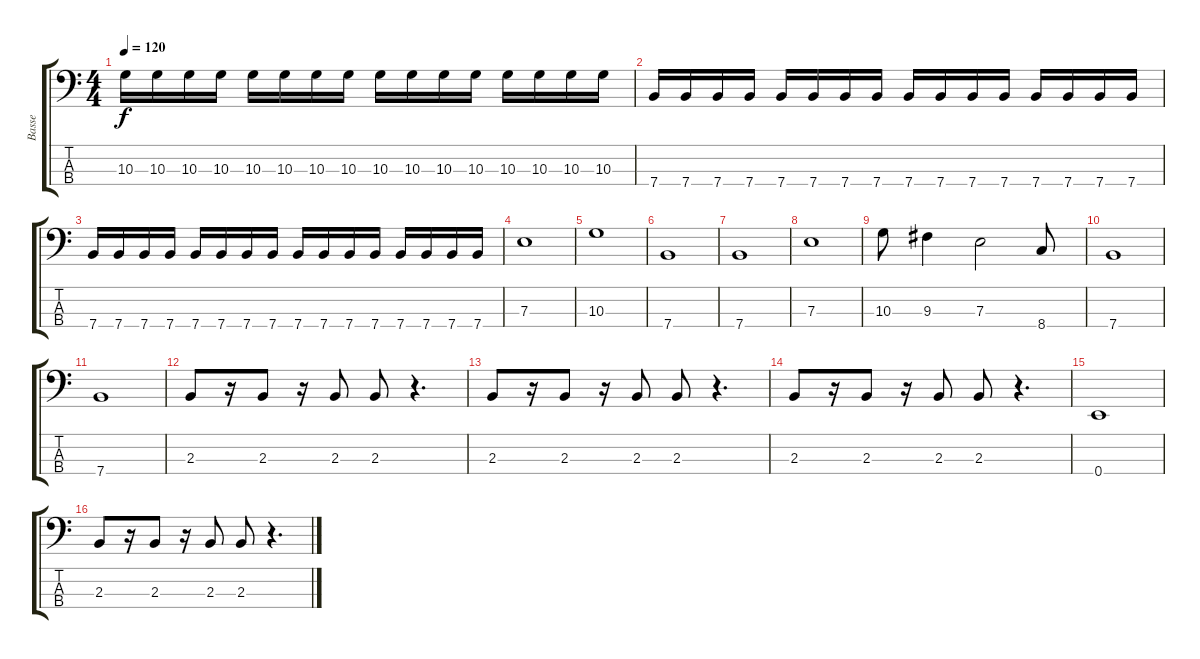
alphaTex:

\track ("Basse" "Basse") {instrument electricbasspick}
\staff {score tabs}
\tuning (G2 D2 A1 E1) {hide}
\ts (4 4)
\tempo 120
\clef f4
\ks c
10.3.16{dy f} 10.3.16 10.3.16 10.3.16 10.3.16 10.3.16 10.3.16 10.3.16 10.3.16 10.3.16 10.3.16 10.3.16 10.3.16 10.3.16 10.3.16 10.3.16 |
7.4.16 7.4.16 7.4.16 7.4.16 7.4.16 7.4.16 7.4.16 7.4.16 7.4.16 7.4.16 7.4.16 7.4.16 7.4.16 7.4.16 7.4.16 7.4.16 |
7.4.16 7.4.16 7.4.16 7.4.16 7.4.16 7.4.16 7.4.16 7.4.16 7.4.16 7.4.16 7.4.16 7.4.16 7.4.16 7.4.16 7.4.16 7.4.16 |
7.3.1 |
10.3.1 |
7.4.1 |
7.4.1 |
7.3.1 |
10.3.8 9.3.4 7.3.2 8.4.8 |
7.4.1 |
7.4.1 |
2.3.8 r.16 2.3.8 r.16 2.3.8 2.3.8 r.4{d} |
2.3.8 r.16 2.3.8 r.16 2.3.8 2.3.8 r.4{d} |
2.3.8 r.16 2.3.8 r.16 2.3.8 2.3.8 r.4{d} |
0.4.1 |
2.3.8 r.16 2.3.8 r.16 2.3.8 2.3.8 r.4{d}
